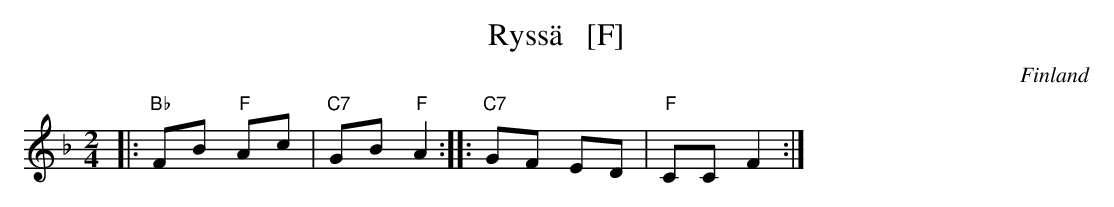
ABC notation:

X:1
T: Ryss\"a   [F]
O: Finland
M: 2/4
L: 1/8
K: F
|: "Bb"FB "F"Ac | "C7"GB "F"A2 :|\
|: "C7"GF    ED | "F"CC     F2 :|
